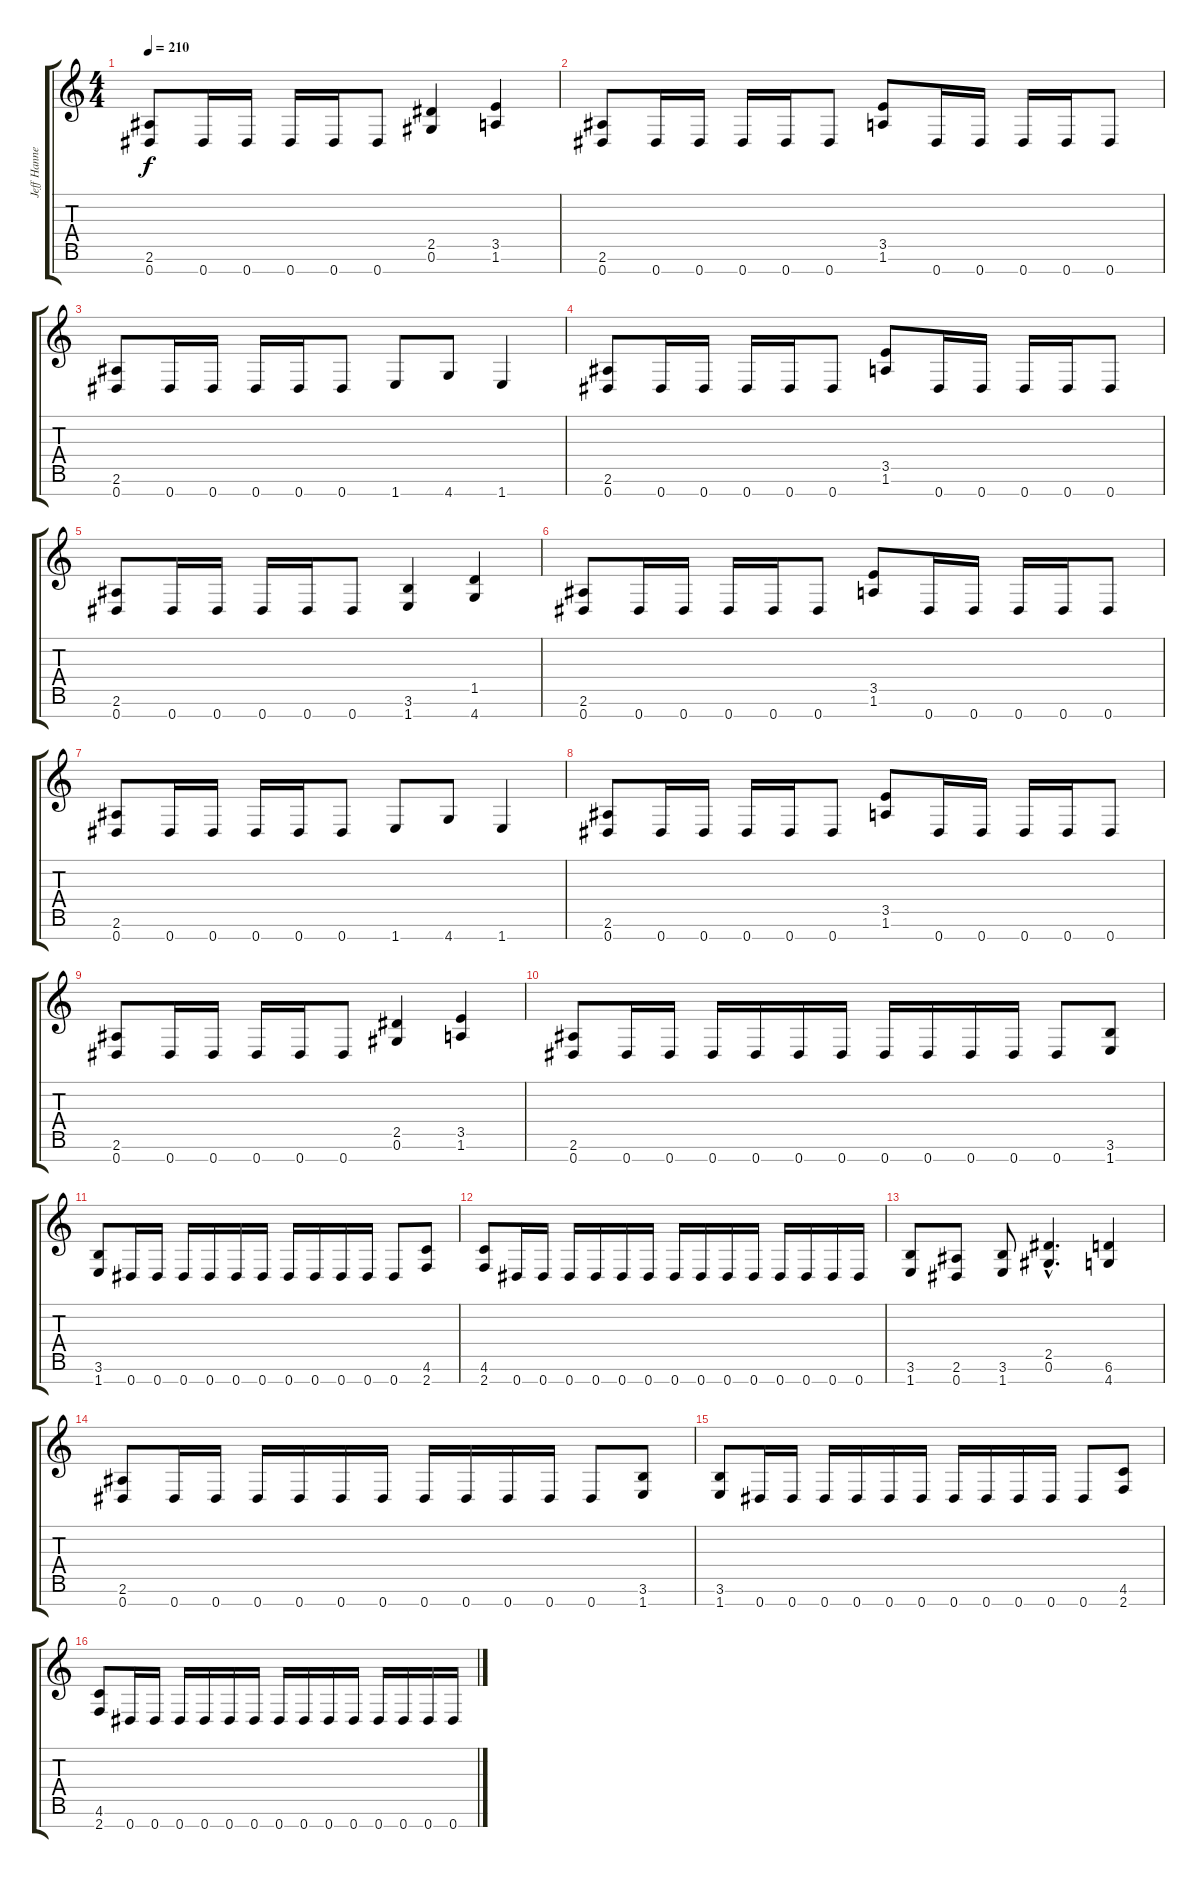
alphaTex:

\track ("Jeff Hannemann" "Jeff Hanne") {instrument overdrivenguitar}
\staff {score tabs}
\tuning (Ab4 Eb4 B3 Gb3 Db3 Ab2 Eb2) {hide}
\ts (4 4)
\tempo 210
\clef g2
\ks c
(2.6 0.7).8{dy f} 0.7.16 0.7.16 0.7.16 0.7.16 0.7.8 (2.5 0.6).4 (3.5 1.6).4 |
(2.6 0.7).8 0.7.16 0.7.16 0.7.16 0.7.16 0.7.8 (3.5 1.6).8 0.7.16 0.7.16 0.7.16 0.7.16 0.7.8 |
(2.6 0.7).8 0.7.16 0.7.16 0.7.16 0.7.16 0.7.8 1.7.8 4.7.8 1.7.4 |
(2.6 0.7).8 0.7.16 0.7.16 0.7.16 0.7.16 0.7.8 (3.5 1.6).8 0.7.16 0.7.16 0.7.16 0.7.16 0.7.8 |
(2.6 0.7).8 0.7.16 0.7.16 0.7.16 0.7.16 0.7.8 (3.6 1.7).4 (1.5 4.7).4 |
(2.6 0.7).8 0.7.16 0.7.16 0.7.16 0.7.16 0.7.8 (3.5 1.6).8 0.7.16 0.7.16 0.7.16 0.7.16 0.7.8 |
(2.6 0.7).8 0.7.16 0.7.16 0.7.16 0.7.16 0.7.8 1.7.8 4.7.8 1.7.4 |
(2.6 0.7).8 0.7.16 0.7.16 0.7.16 0.7.16 0.7.8 (3.5 1.6).8 0.7.16 0.7.16 0.7.16 0.7.16 0.7.8 |
(2.6 0.7).8 0.7.16 0.7.16 0.7.16 0.7.16 0.7.8 (2.5 0.6).4 (3.5 1.6).4 |
(2.6 0.7).8 0.7.16 0.7.16 0.7.16 0.7.16 0.7.16 0.7.16 0.7.16 0.7.16 0.7.16 0.7.16 0.7.8 (3.6 1.7).8 |
(3.6 1.7).8 0.7.16 0.7.16 0.7.16 0.7.16 0.7.16 0.7.16 0.7.16 0.7.16 0.7.16 0.7.16 0.7.8 (4.6 2.7).8 |
(4.6 2.7).8 0.7.16 0.7.16 0.7.16 0.7.16 0.7.16 0.7.16 0.7.16 0.7.16 0.7.16 0.7.16 0.7.16 0.7.16 0.7.16 0.7.16 |
(3.6 1.7).8 (2.6 0.7).8 (3.6 1.7).8 (2.5{hac} 0.6{hac}).4{d} (6.6 4.7).4 |
(2.6 0.7).8 0.7.16 0.7.16 0.7.16 0.7.16 0.7.16 0.7.16 0.7.16 0.7.16 0.7.16 0.7.16 0.7.8 (3.6 1.7).8 |
(3.6 1.7).8 0.7.16 0.7.16 0.7.16 0.7.16 0.7.16 0.7.16 0.7.16 0.7.16 0.7.16 0.7.16 0.7.8 (4.6 2.7).8 |
(4.6 2.7).8 0.7.16 0.7.16 0.7.16 0.7.16 0.7.16 0.7.16 0.7.16 0.7.16 0.7.16 0.7.16 0.7.16 0.7.16 0.7.16 0.7.16
